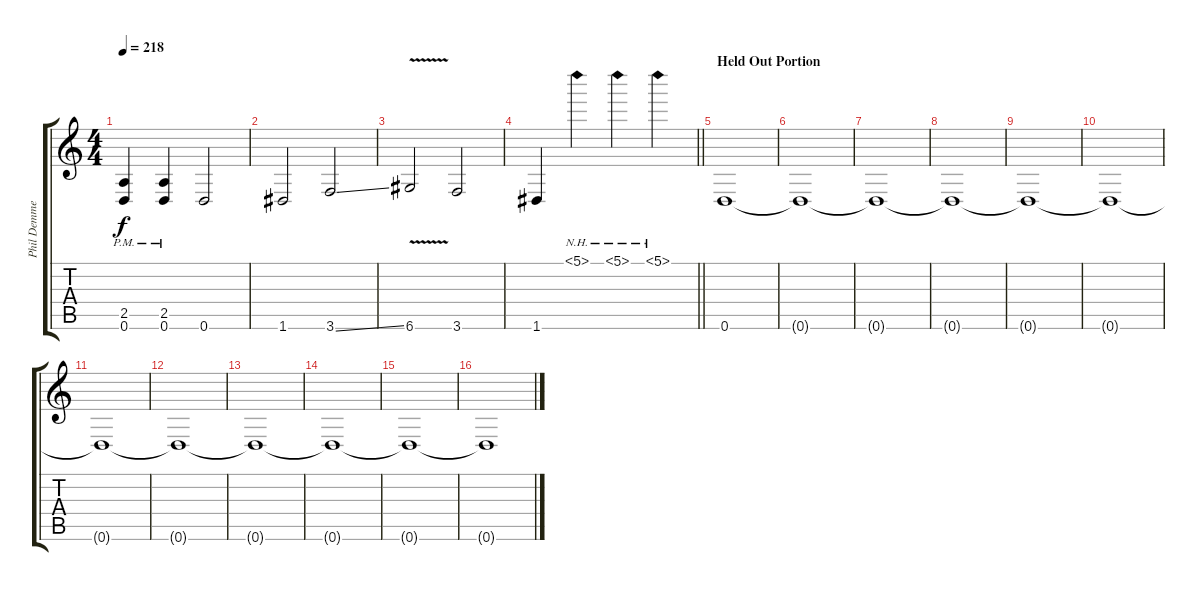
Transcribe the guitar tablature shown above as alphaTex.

\track ("Phil Demmel" "Phil Demme") {instrument distortionguitar}
\staff {score tabs}
\tuning (D4 A3 F3 C3 G2 D2) {hide}
\ts (4 4)
\tempo 218
\clef g2
\ks c
(2.5{pm} 0.6{pm}).4{dy f} (2.5{pm} 0.6{pm}).4 0.6.2 |
1.6.2 3.6{ss}.2 |
6.6{v}.2 3.6.2 |
\barLineRight lightlight
1.6.4 5.1{nh}.4 5.1{nh}.4 5.1{nh}.4 |
\section ("" "Held Out Portion")
0.6.1 |
0.6{t}.1 |
0.6{t}.1 |
0.6{t}.1 |
0.6{t}.1 |
0.6{t}.1 |
0.6{t}.1 |
0.6{t}.1 |
0.6{t}.1 |
0.6{t}.1 |
0.6{t}.1 |
0.6{t}.1
